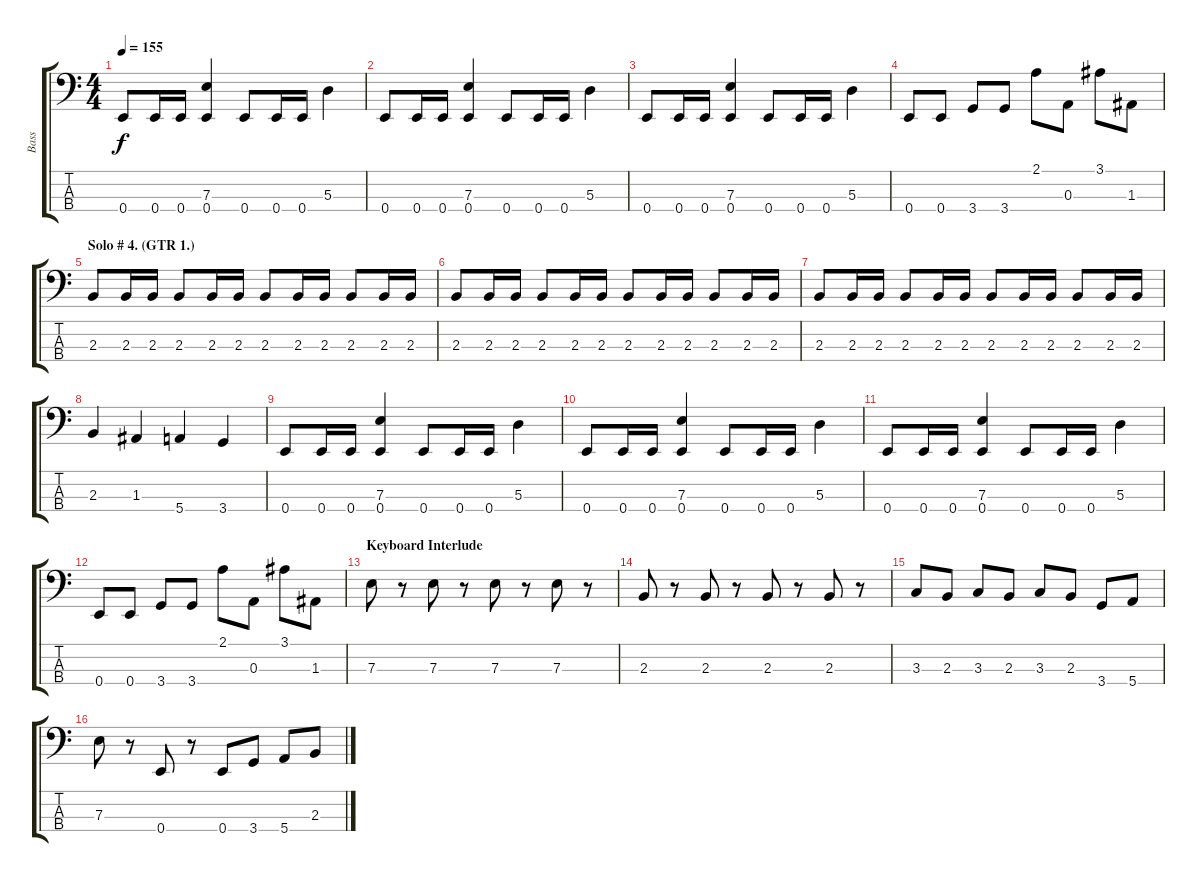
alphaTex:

\track ("Bass" "Bass") {instrument electricbassfinger}
\staff {score tabs}
\tuning (G2 D2 A1 E1) {hide}
\ts (4 4)
\tempo 155
\clef f4
\ks c
0.4.8{dy f} 0.4.16 0.4.16 (7.3 0.4).4 0.4.8 0.4.16 0.4.16 5.3.4 |
0.4.8 0.4.16 0.4.16 (7.3 0.4).4 0.4.8 0.4.16 0.4.16 5.3.4 |
0.4.8 0.4.16 0.4.16 (7.3 0.4).4 0.4.8 0.4.16 0.4.16 5.3.4 |
0.4.8 0.4.8 3.4.8 3.4.8 2.1.8 0.3.8 3.1.8 1.3.8 |
\section ("" "Solo # 4. (GTR 1.)")
2.3.8 2.3.16 2.3.16 2.3.8 2.3.16 2.3.16 2.3.8 2.3.16 2.3.16 2.3.8 2.3.16 2.3.16 |
2.3.8 2.3.16 2.3.16 2.3.8 2.3.16 2.3.16 2.3.8 2.3.16 2.3.16 2.3.8 2.3.16 2.3.16 |
2.3.8 2.3.16 2.3.16 2.3.8 2.3.16 2.3.16 2.3.8 2.3.16 2.3.16 2.3.8 2.3.16 2.3.16 |
2.3.4 1.3.4 5.4.4 3.4.4 |
0.4.8 0.4.16 0.4.16 (7.3 0.4).4 0.4.8 0.4.16 0.4.16 5.3.4 |
0.4.8 0.4.16 0.4.16 (7.3 0.4).4 0.4.8 0.4.16 0.4.16 5.3.4 |
0.4.8 0.4.16 0.4.16 (7.3 0.4).4 0.4.8 0.4.16 0.4.16 5.3.4 |
0.4.8 0.4.8 3.4.8 3.4.8 2.1.8 0.3.8 3.1.8 1.3.8 |
\section ("" "Keyboard Interlude")
7.3.8 r.8 7.3.8 r.8 7.3.8 r.8 7.3.8 r.8 |
2.3.8 r.8 2.3.8 r.8 2.3.8 r.8 2.3.8 r.8 |
3.3.8 2.3.8 3.3.8 2.3.8 3.3.8 2.3.8 3.4.8 5.4.8 |
7.3.8 r.8 0.4.8 r.8 0.4.8 3.4.8 5.4.8 2.3.8
